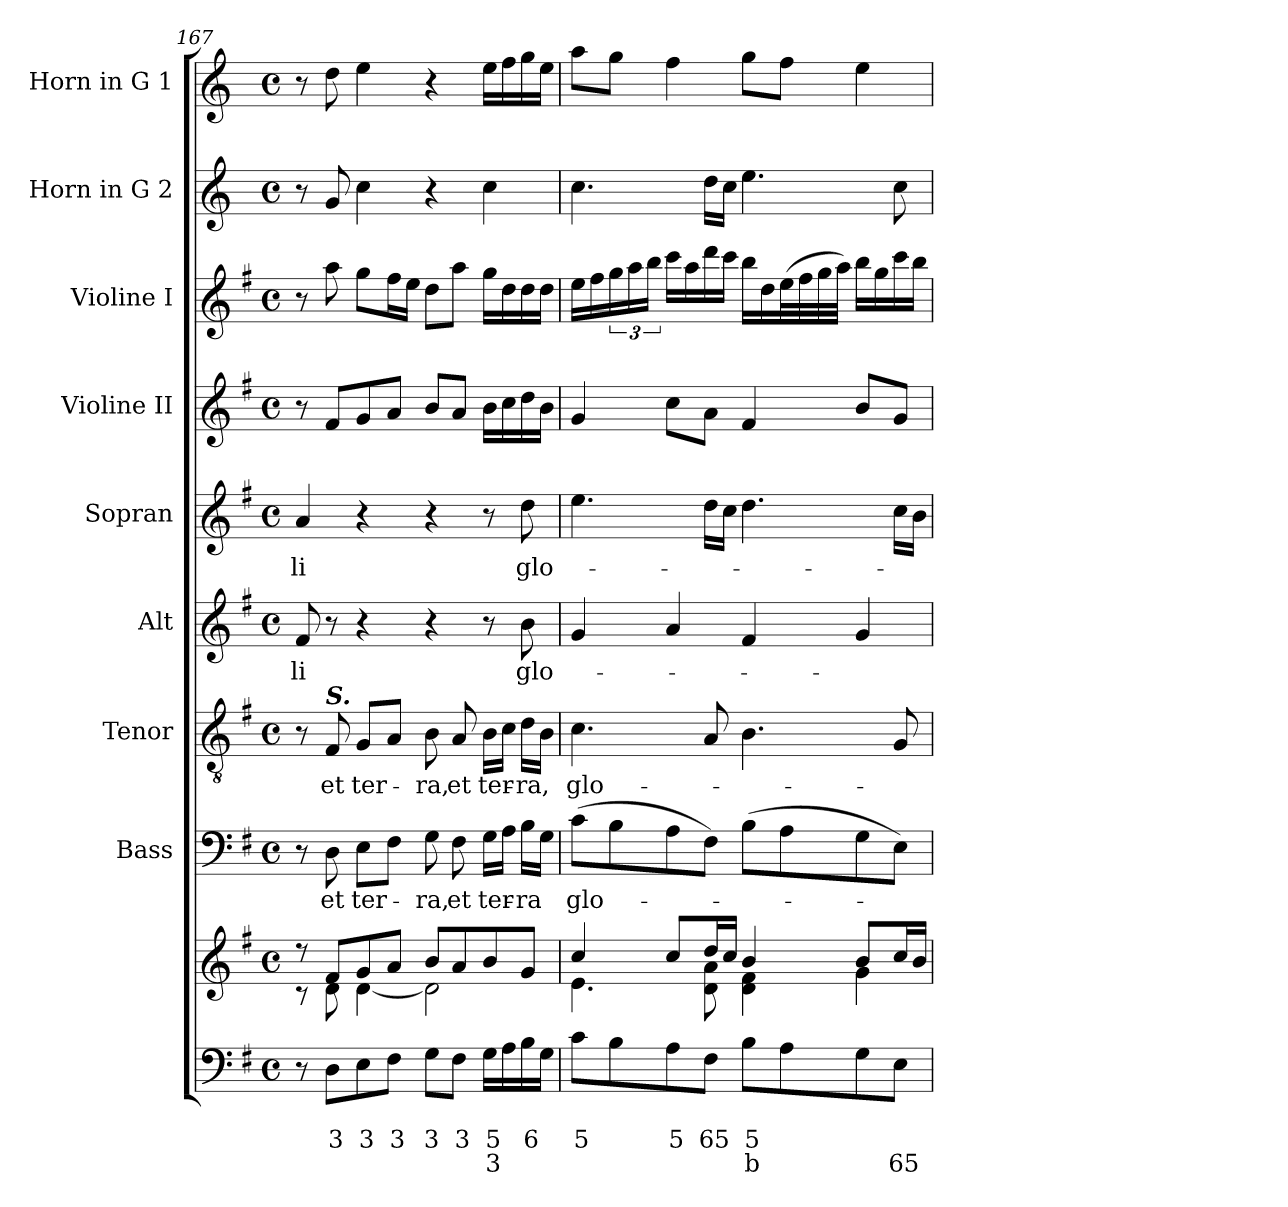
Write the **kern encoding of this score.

**kern	**text	**text	**text	**kern	**kern	**text	**kern	**text	**kern	**text	**kern	**text	**kern	**kern	**kern	**kern
*part9	*part9	*part9	*part9	*part9	*part8	*part8	*part7	*part7	*part6	*part6	*part5	*part5	*part4	*part3	*part2	*part1
*staff10	*staff10	*staff10	*staff10	*staff9	*staff8	*staff8	*staff7	*staff7	*staff6	*staff6	*staff5	*staff5	*staff4	*staff3	*staff2	*staff1
*	*	*	*	*	*I"Bass	*	*I"Tenor	*	*I"Alt	*	*I"Sopran	*	*I"Violine II	*I"Violine I	*I"Horn in G 2	*I"Horn in G 1
*	*	*	*	*	*I'B.	*	*I'T.	*	*I'A.	*	*I'S.	*	*I'Vl. II	*I'Vl. I	*	*
*clefF4	*	*	*	*clefG2	*clefF4	*	*clefGv2	*	*clefG2	*	*clefG2	*	*clefG2	*clefG2	*clefG2	*clefG2
*	*	*	*	*	*	*	*	*	*	*	*	*	*	*	*ITrd3c5	*ITrd3c5
*k[f#]	*	*	*	*k[f#]	*k[f#]	*	*k[f#]	*	*k[f#]	*	*k[f#]	*	*k[f#]	*k[f#]	*k[f#]	*k[f#]
*G:	*	*	*	*G:	*G:	*	*G:	*	*G:	*	*G:	*	*G:	*G:	*G:	*G:
*M4/4	*	*	*	*M4/4	*M4/4	*	*M4/4	*	*M4/4	*	*M4/4	*	*M4/4	*M4/4	*M4/4	*M4/4
*met(c)	*	*	*	*met(c)	*met(c)	*	*met(c)	*	*met(c)	*	*met(c)	*	*met(c)	*met(c)	*met(c)	*met(c)
=167	=167	=167	=167	=167	=167	=167	=167	=167	=167	=167	=167	=167	=167	=167	=167	=167
*	*	*	*	*^	*	*	*	*	*	*	*	*	*	*	*	*
!	!	!	!	!	!	!	!	!	!	!	!LO:LY:b	!	!LO:LY:b	!	!	!	!
8r	.	.	.	8r	8r	8r	.	8r	.	8f#/	-li	4a/	-li	8r	8r	8r	8r
!	!	!	!	!	!	!	!	!LO:TX:a:Bi:t=S.	!	!	!	!	!	!	!	!	!
!	!	!LO:LY:b	!	!	!	!	!LO:LY:b	!	!LO:LY:b	!	!	!	!	!	!	!	!
8D\L	.	3	.	8f#/L	8d\	8D\	et	8F#/	et	8r	.	.	.	8f#/L	8aa\	8d/	8a\
!	!	!LO:LY:b	!	!	!	!	!LO:LY:b	!	!LO:LY:b	!	!	!	!	!	!	!	!
8E\	.	3	.	8g/	[<4d\	8E\L	ter-	8G/L	ter-	4r	.	4r	.	8g/	8gg\L	4g\	4b\
!	!	!LO:LY:b	!	!	!	!	!	!	!	!	!	!	!	!	!	!	!
8F#\J	.	3	.	8a/J	.	8F#\J	.	8A/J	.	.	.	.	.	8a/J	16ff#\L	.	.
.	.	.	.	.	.	.	.	.	.	.	.	.	.	.	16ee\JJ	.	.
!	!	!LO:LY:b	!	!	!	!	!LO:LY:b	!	!LO:LY:b	!	!	!	!	!	!	!	!
8G\L	.	3	.	8b/L	2d\]	8G\	-ra,	8B\	-ra,	4r	.	4r	.	8b/L	8dd\L	4r	4r
!	!	!LO:LY:b	!	!	!	!	!LO:LY:b	!	!LO:LY:b	!	!	!	!	!	!	!	!
8F#\J	.	3	.	8a/	.	8F#\	et	8A/	et	.	.	.	.	8a/J	8aa\J	.	.
!	!	!LO:LY:b	!LO:LY:b	!	!	!	!LO:LY:b	!	!LO:LY:b	!	!	!	!	!	!	!	!
16G\LL	.	5	3	8b/	.	16G\LL	ter-	16B\LL	ter-	8r	.	8r	.	16b\LL	16gg\LL	4g\	16b\LL
!	!	!LO:LY:b	!LO:LY:b	!	!	!	!	!	!	!	!	!	!	!	!	!	!
16A\	.	_	_	.	.	16A\JJ	.	16c\JJ	.	.	.	.	.	16cc\	16dd\	.	16cc\
!	!	!LO:LY:b	!	!	!	!	!LO:LY:b	!	!LO:LY:b	!	!LO:LY:b	!	!LO:LY:b	!	!	!	!
16B\	.	6	.	8g/J	.	16B\LL	-ra	16d\LL	-ra,	8b\	glo-	8dd\	glo-	16dd\	16dd\	.	16dd\
!	!	!LO:LY:b	!LO:LY:b	!	!	!	!	!	!	!	!	!	!	!	!	!	!
16G\JJ	.	_	_	.	.	16G\JJ	.	16B\JJ	.	.	.	.	.	16b\JJ	16dd\JJ	.	16b\JJ
=168	=168	=168	=168	=168	=168	=168	=168	=168	=168	=168	=168	=168	=168	=168	=168	=168	=168
!	!	!LO:LY:b	!	!	!	!	!LO:LY:b	!	!LO:LY:b	!	!	!	!	!	!	!	!
8c\L	.	5	.	4cc/	4.e\	(>8c\L	glo-	4.c\	glo-	4g/	.	4.ee\	.	4g/	16ee\LL	4.g\	8ee\L
.	.	.	.	.	.	.	.	.	.	.	.	.	.	.	16ff#\	.	.
!	!	!LO:LY:b	!	!	!	!	!	!	!	!	!	!	!	!	!	!	!
8B\	.	_	.	.	.	8B\	.	.	.	.	.	.	.	.	24gg\	.	8dd\J
.	.	.	.	.	.	.	.	.	.	.	.	.	.	.	24aa\	.	.
.	.	.	.	.	.	.	.	.	.	.	.	.	.	.	24bb\JJ	.	.
!	!	!LO:LY:b	!	!	!	!	!	!	!	!	!	!	!	!	!	!	!
8A\	.	5	.	8cc/L	.	8A\	.	.	.	4a/	.	.	.	8cc\L	16ccc\LL	.	4cc\
.	.	.	.	.	.	.	.	.	.	.	.	.	.	.	16aa\	.	.
!	!	!LO:LY:b	!	!	!	!	!	!	!	!	!	!	!	!	!	!	!
8F#\J	.	65	.	16dd/L	8d\ 8a\	8F#\J)	.	8A/	.	.	.	16dd\LL	.	8a\J	16ddd\	16a\LL	.
.	.	.	.	16cc/JJ	.	.	.	.	.	.	.	16cc\JJ	.	.	16ccc\JJ	16g\JJ	.
!	!	!LO:LY:b	!LO:LY:b	!	!	!	!	!	!	!	!	!	!	!	!	!	!
8B\L	.	5	b	4b/	4d\ 4f#\	(>8B\L	.	4.B\	.	4f#/	.	4.dd\	.	4f#/	16bb\LL	4.b\	8dd\L
.	.	.	.	.	.	.	.	.	.	.	.	.	.	.	16dd\	.	.
!	!	!LO:LY:b	!LO:LY:b	!	!	!	!	!	!	!	!	!	!	!	!	!	!
8A\	.	_	_	.	.	8A\	.	.	.	.	.	.	.	.	(>32ee\L	.	8cc\J
.	.	.	.	.	.	.	.	.	.	.	.	.	.	.	32ff#\	.	.
.	.	.	.	.	.	.	.	.	.	.	.	.	.	.	32gg\	.	.
.	.	.	.	.	.	.	.	.	.	.	.	.	.	.	32aa\JJJ)	.	.
8G\	.	.	.	8b/L	4g\	8G\	.	.	.	4g/	.	.	.	8b/L	16bb\LL	.	4b\
.	.	.	.	.	.	.	.	.	.	.	.	.	.	.	16gg\	.	.
!	!	!	!LO:LY:b	!	!	!	!	!	!	!	!	!	!	!	!	!	!
8E\J	.	.	65	16cc/L	.	8E\J)	.	8G/	.	.	.	16cc\LL	.	8g/J	16ccc\	8g\	.
.	.	.	.	16b/JJ	.	.	.	.	.	.	.	16b\JJ	.	.	16bb\JJ	.	.
*	*	*	*	*v	*v	*	*	*	*	*	*	*	*	*	*	*	*
=	=	=	=	=	=	=	=	=	=	=	=	=	=	=	=	=
*-	*-	*-	*-	*-	*-	*-	*-	*-	*-	*-	*-	*-	*-	*-	*-	*-
